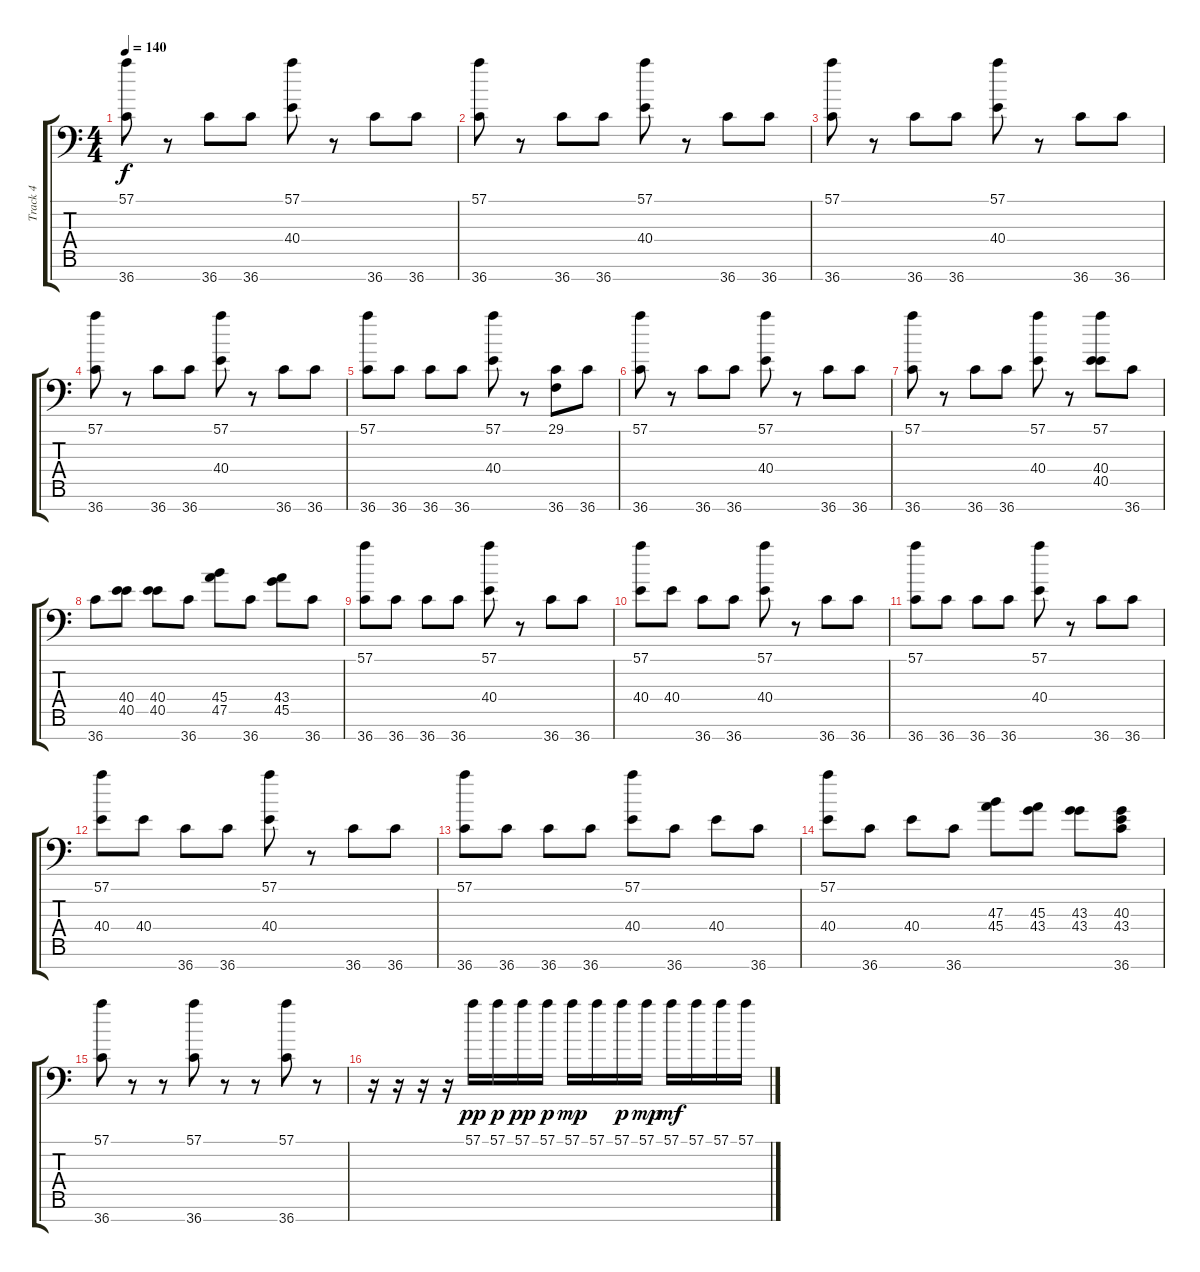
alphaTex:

\track ("Track 4" "Track 4") {instrument acousticgrandpiano}
\staff {score tabs}
\tuning (C-1 C-1 C-1 C-1 C-1 C-1 C-1) {hide}
\ts (4 4)
\tempo 140
\clef f4
\ks c
(57.1 36.7).8{dy f} r.8 36.7.8 36.7.8 (57.1 40.4).8 r.8 36.7.8 36.7.8 |
(57.1 36.7).8 r.8 36.7.8 36.7.8 (57.1 40.4).8 r.8 36.7.8 36.7.8 |
(57.1 36.7).8 r.8 36.7.8 36.7.8 (57.1 40.4).8 r.8 36.7.8 36.7.8 |
(57.1 36.7).8 r.8 36.7.8 36.7.8 (57.1 40.4).8 r.8 36.7.8 36.7.8 |
(57.1 36.7).8 36.7.8 36.7.8 36.7.8 (57.1 40.4).8 r.8 (29.1 36.7).8 36.7.8 |
(57.1 36.7).8 r.8 36.7.8 36.7.8 (57.1 40.4).8 r.8 36.7.8 36.7.8 |
(57.1 36.7).8 r.8 36.7.8 36.7.8 (57.1 40.4).8 r.8 (57.1 40.4 40.5).8 36.7.8 |
36.7.8 (40.4 40.5).8 (40.4 40.5).8 36.7.8 (45.4 47.5).8 36.7.8 (43.4 45.5).8 36.7.8 |
(57.1 36.7).8 36.7.8 36.7.8 36.7.8 (57.1 40.4).8 r.8 36.7.8 36.7.8 |
(57.1 40.4).8 40.4.8 36.7.8 36.7.8 (57.1 40.4).8 r.8 36.7.8 36.7.8 |
(57.1 36.7).8 36.7.8 36.7.8 36.7.8 (57.1 40.4).8 r.8 36.7.8 36.7.8 |
(57.1 40.4).8 40.4.8 36.7.8 36.7.8 (57.1 40.4).8 r.8 36.7.8 36.7.8 |
(57.1 36.7).8 36.7.8 36.7.8 36.7.8 (57.1 40.4).8 36.7.8 40.4.8 36.7.8 |
(57.1 40.4).8 36.7.8 40.4.8 36.7.8 (47.3 45.4).8 (45.3 43.4).8 (43.3 43.4).8 (40.3 43.4 36.7).8 |
(57.1 36.7).8 r.8 r.8 (57.1 36.7).8 r.8 r.8 (57.1 36.7).8 r.8 |
r.16 r.16 r.16 r.16 57.1.16{dy pp} 57.1.16{dy p} 57.1.16{dy pp} 57.1.16{dy p} 57.1.16{dy mp} 57.1.16 57.1.16{dy p} 57.1.16{dy mp} 57.1.16{dy mf} 57.1.16 57.1.16 57.1.16
